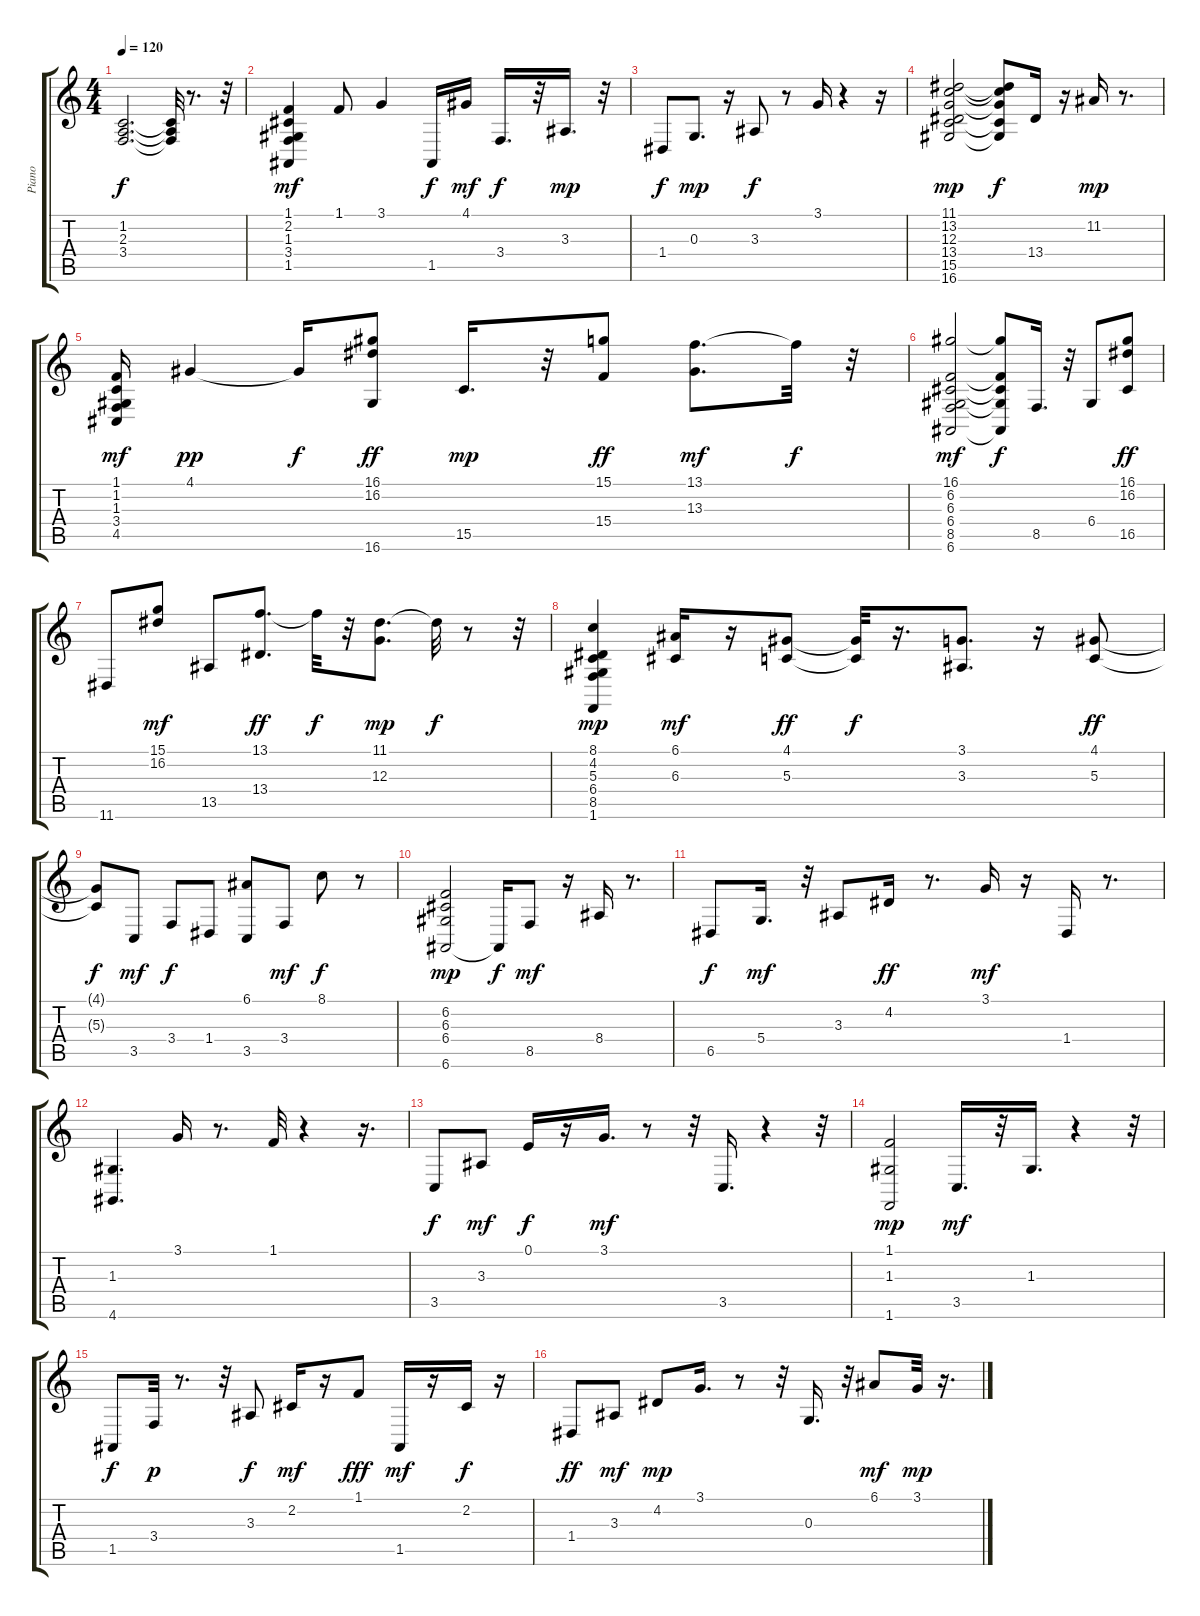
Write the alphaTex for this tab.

\track ("Piano" "Piano") {instrument electricpiano2}
\staff {score tabs}
\tuning (E4 B3 G3 D3 A2 E2) {hide}
\ts (4 4)
\tempo 120
\clef g2
\ks c
(1.2{t} 2.3{t} 3.4{t}).2{d dy f} (1.2{t} 2.3{t} 3.4{t}).32 r.8{d} r.32 |
(1.1 2.2 1.3 3.4 1.5).4{dy mf} 1.1.8 3.1.4 1.5.16{dy f} 4.1.16{dy mf} 3.4.16{d dy f} r.32 3.3.16{d dy mp} r.32 |
1.4.8{dy f} 0.3.8{d dy mp} r.16 3.3.8{dy f} r.8 3.1.16 r.4 r.16 |
(11.1 13.2 12.3 13.4 15.5 16.6).2{dy mp} (11.1{t} 13.2{t} 12.3{t} 15.5{t} 16.6{t}).8{dy f} 13.4.16 r.16 11.2.16{dy mp} r.8{d} |
(1.1 1.2 1.3 3.4 4.5).16{dy mf} 4.1.4{dy pp} 4.1{t}.16{dy f} (16.1 16.2 16.6).8{dy ff} 15.5.16{d dy mp} r.32 (15.1 15.4).8{dy ff} (13.1 13.3).8{d dy mf} 13.1{t}.32{dy f} r.32 |
(16.1 6.2 6.3 6.4 8.5 6.6).2{dy mf} (16.1{t} 6.2{t} 6.3{t} 6.4{t} 6.6{t}).8{dy f} 8.5.16{d} r.32 6.4.8 (16.1 16.2 16.5).8{dy ff} |
11.6.8 (15.1 16.2).8{dy mf} 13.5.8 (13.1 13.4).8{d dy ff} 13.1{t}.32{dy f} r.32 (11.1 12.3).8{d dy mp} 11.1{t}.32{dy f} r.8 r.32 |
(8.1 4.2 5.3 6.4 8.5 1.6).4{dy mp} (6.1 6.3).16{dy mf} r.16 (4.1 5.3).8{dy ff} (4.1{t} 5.3{t}).32{dy f} r.16{d} (3.1 3.3).8{d} r.16 (4.1 5.3).8{dy ff} |
(4.1{t} 5.3{t}).8{dy f} 3.5.8{dy mf} 3.4.8{dy f} 1.4.8 (6.1 3.5).8 3.4.8{dy mf} 8.1.8{dy f} r.8 |
(6.2 6.3 6.4 6.6).2{dy mp} 6.6{t}.16{dy f} 8.5.8{dy mf} r.16 8.4.16 r.8{d} |
6.5.8{dy f} 5.4.16{d dy mf} r.32 3.3.8 4.2.16{dy ff} r.8{d} 3.1.16{dy mf} r.16 1.4.16 r.8{d} |
(1.3 4.6).4{d} 3.1.16 r.8{d} 1.1.32 r.4 r.16{d} |
3.5.8{dy f} 3.3.8{dy mf} 0.1.16{dy f} r.16 3.1.16{d dy mf} r.8 r.32 3.5.16{d} r.4 r.32 |
(1.1 1.3 1.6).2{dy mp} 3.5.16{d dy mf} r.32 1.3.16{d} r.4 r.32 |
1.5.8{dy f} 3.4.32{dy p} r.8{d} r.32 3.3.8{dy f} 2.2.16{dy mf} r.16 1.1.8{dy fff} 1.5.16{dy mf} r.16 2.2.16{dy f} r.16 |
1.4.8{dy ff} 3.3.8{dy mf} 4.2.8{dy mp} 3.1.16{d} r.8 r.32 0.3.16{d} r.32 6.1.8{dy mf} 3.1.32{dy mp} r.16{d}
